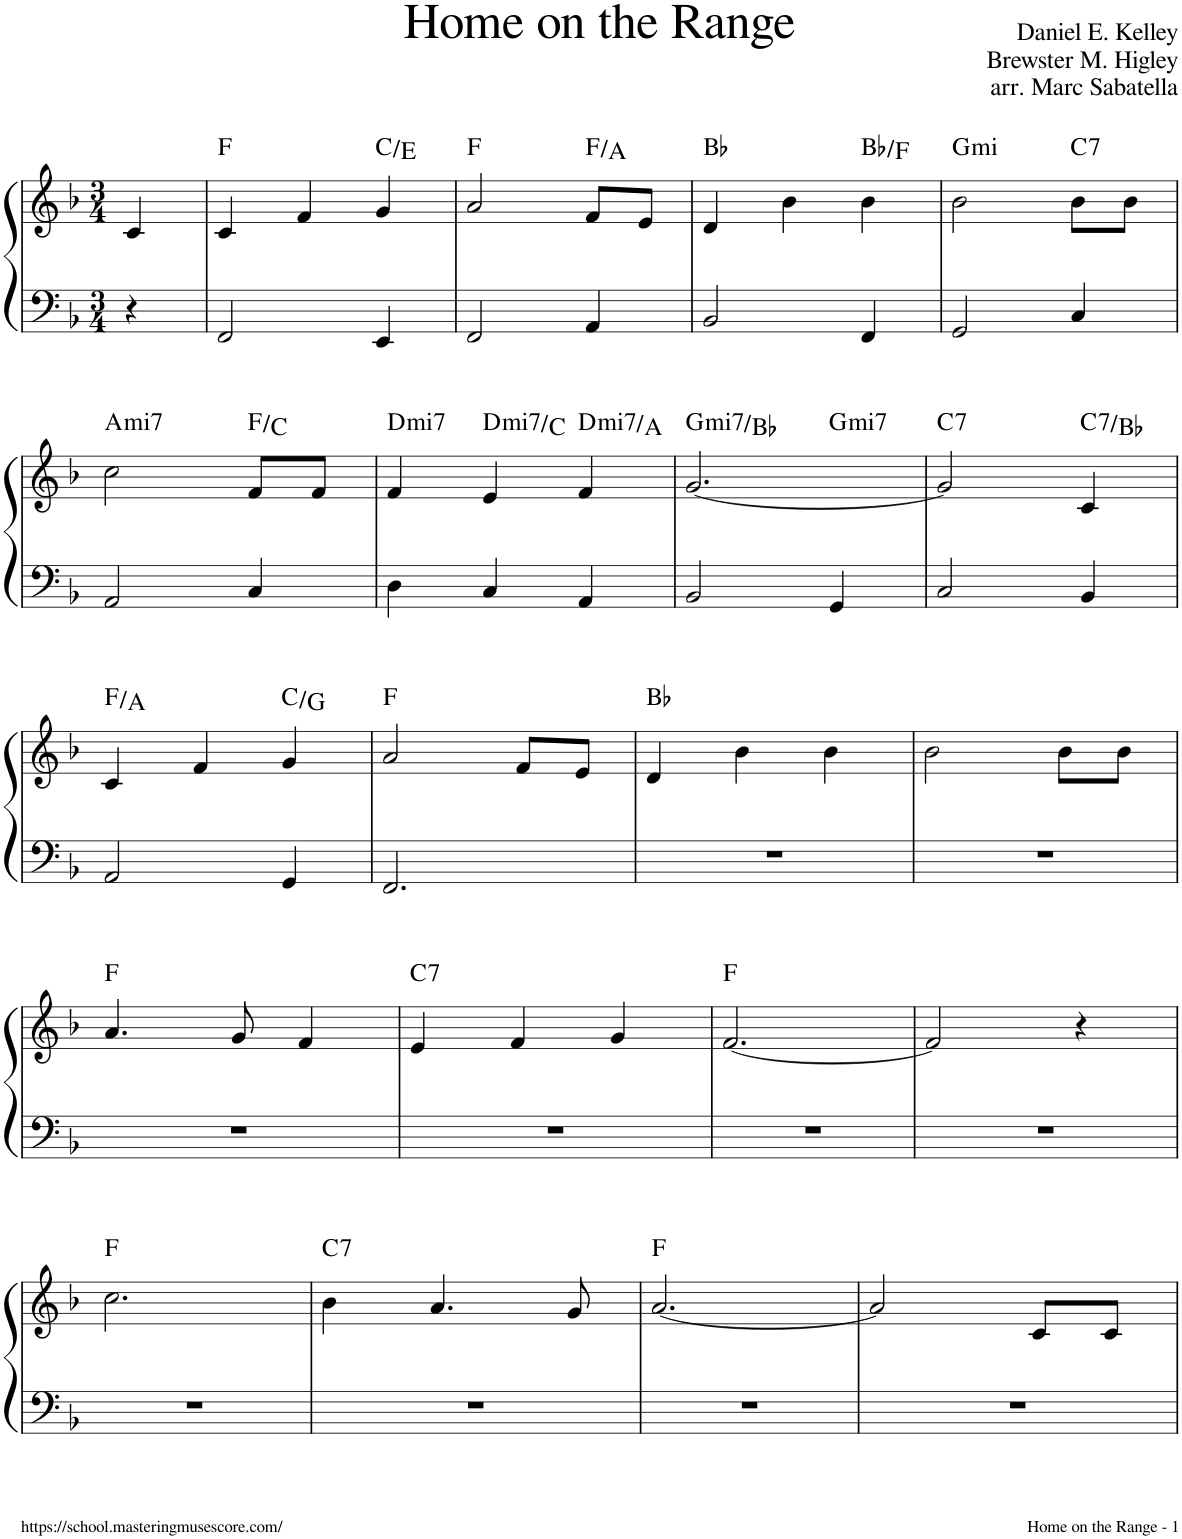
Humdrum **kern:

**kern	**kern	**harte
*part1	*part1	*part1
*staff2	*staff1	*
*I"Piano	*	*
*I'Pno.	*	*
*clefF4	*clefG2	*
*k[b-]	*k[b-]	*
*M3/4	*M3/4	*
=	=	=
4r	4c/	.
=1	=1	=1
2FF/	4c/	F:maj
.	4f/	.
4EE/	4g/	C:maj/3
=2	=2	=2
2FF/	2a/	F:maj
4AA/	8f/L	F:maj/3
.	8e/J	.
=3	=3	=3
2BB-/	4d/	Bb:maj
.	4b-\	.
4FF/	4b-\	Bb:maj/5
=4	=4	=4
!	!	!LO:H:kt=mi
2GG/	2b-\	G:min
!	!	!LO:H:kt=7
4C/	8b-\L	C:7
.	8b-\J	.
!!LO:LB:g=z
=5	=5	=5
!	!	!LO:H:kt=mi7
2AA/	2cc\	A:min7
4C/	8f/L	F:maj/5
.	8f/J	.
=6	=6	=6
!	!	!LO:H:kt=mi7
4D\	4f/	D:min7
!	!	!LO:H:kt=mi7
4C/	4e/	D:min7/b7
!	!	!LO:H:kt=mi7
4AA/	4f/	D:min7/5
=7	=7	=7
!	!	!LO:H:kt=mi7
*	*^	*
2BB-/	[2.g/	2ryy	G:min7/b3
!	!	!	!LO:H:kt=mi7
4GG/	.	4ryy	G:min7
=8	=8	=8	=8
!	!	!	!LO:H:kt=7
*	*v	*v	*
2C/	2g/]	C:7
!	!	!LO:H:kt=7
4BB-/	4c/	C:7/b7
!!LO:LB:g=z
=9	=9	=9
2AA/	4c/	F:maj/3
.	4f/	.
4GG/	4g/	C:maj/5
=10	=10	=10
2.FF/	2a/	F:maj
.	8f/L	.
.	8e/J	.
=11	=11	=11
2.r	4d/	Bb:maj
.	4b-\	.
.	4b-\	.
=12	=12	=12
2.r	2b-\	.
.	8b-\L	.
.	8b-\J	.
!!LO:LB:g=z
=13	=13	=13
2.r	4.a/	F:maj
.	8g/	.
.	4f/	.
=14	=14	=14
!	!	!LO:H:kt=7
2.r	4e/	C:7
.	4f/	.
.	4g/	.
=15	=15	=15
2.r	[2.f/	F:maj
=16	=16	=16
2.r	2f/]	.
.	4r	.
!!LO:LB:g=z
=17	=17	=17
2.r	2.cc\	F:maj
=18	=18	=18
!	!	!LO:H:kt=7
2.r	4b-\	C:7
.	4.a/	.
.	8g/	.
=19	=19	=19
2.r	[2.a/	F:maj
=20	=20	=20
2.r	2a/]	.
.	8c/L	.
.	8c/J	.
=	=	=
*-	*-	*-
